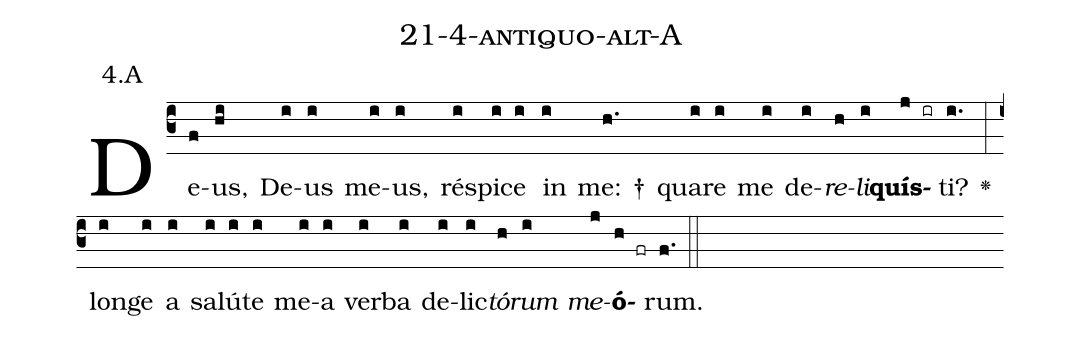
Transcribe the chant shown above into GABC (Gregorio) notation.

name: 21-4-antiquo-alt-A;
annotation: 4.A;
%%
(c3)De(f)us,(hi) De(i)us(i) me(i)us,(i) ré(i)spi(i)ce(i) in(i) me: †(h.) qua(i)re(i) me(i) de(i)<i>re</i>(h)<i>li</i>(i)<b>quís</b>(j ir)ti?(i.) <v>\greheightstar</v>(:) lon(i)ge(i) a(i) sa(i)lú(i)te(i) me(i)a(i) ver(i)ba(i) de(i)lic(i)<i>tó</i>(h)<i>rum</i>(i) <i>me</i>(j)<b>ó</b>(h fr)rum.(f.) (::)


%E(i) u(h) o(i) u(j) a(h) e.(f.) (::)
